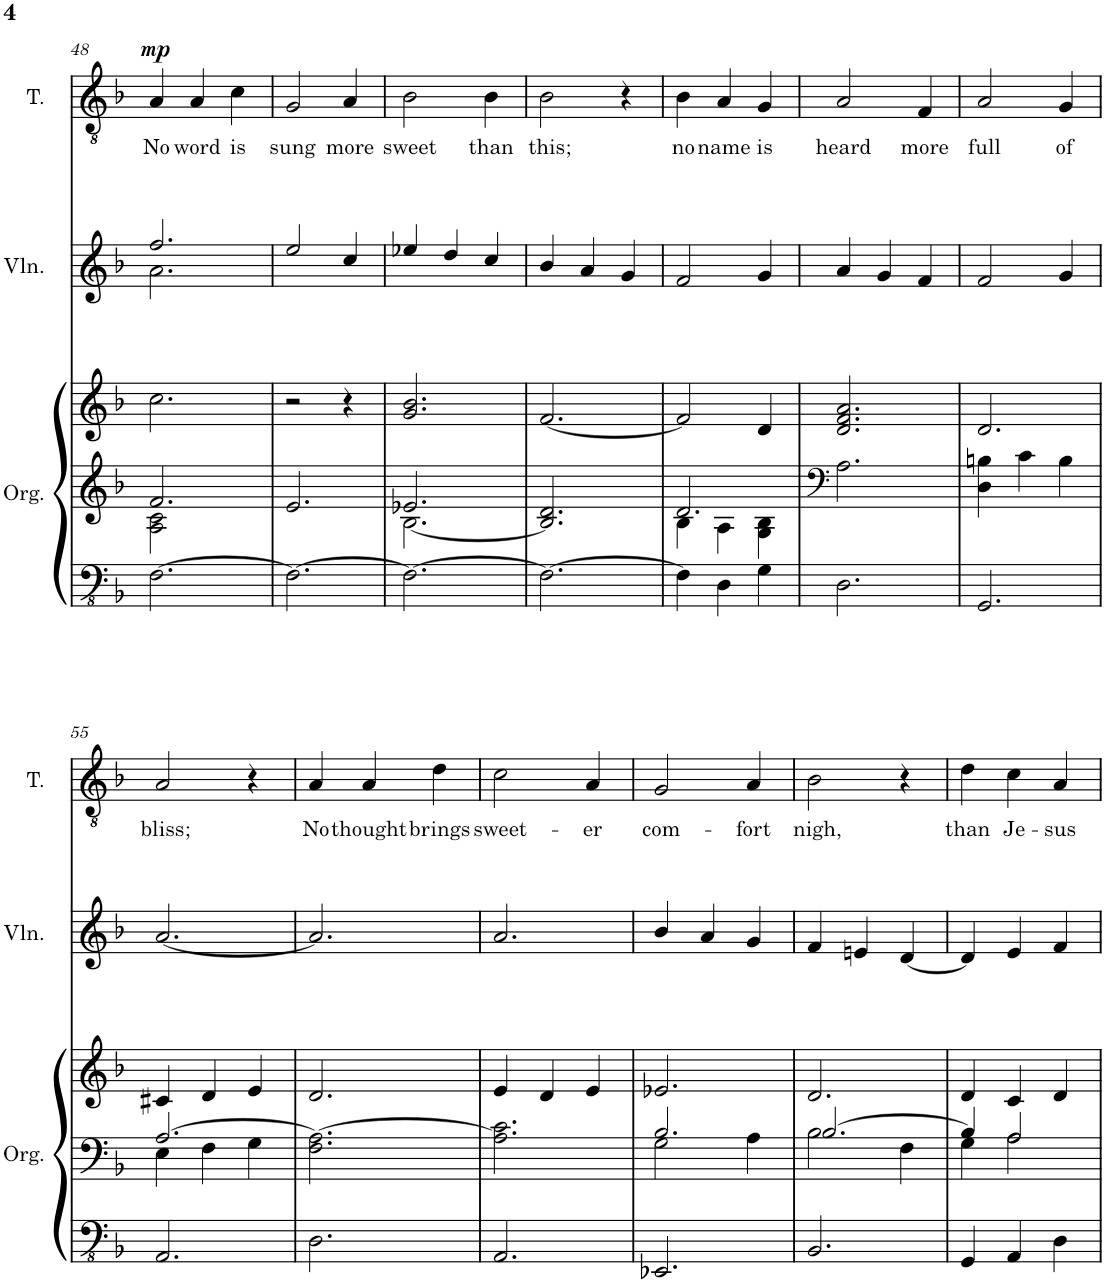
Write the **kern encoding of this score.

**kern	**kern	**kern	**kern	**kern	**text	**dynam	**kern	**kern
*part5	*part5	*part5	*part4	*part3	*part3	*part3	*part2	*part1
*staff7	*staff6	*staff5	*staff4	*staff3	*staff3	*staff3	*staff2	*staff1
*I"Organ	*	*	*I"Violin	*I"Tenor	*	*	*I"Soprano	*I"Descant
*I'Org.	*	*	*I'Vln.	*I'T.	*	*	*I'S.	*I'D
!!LO:PB:g=z
*clefFv4	*clefG2	*clefG2	*clefG2	*clefGv2	*	*	*clefG2	*clefG2
*k[b-]	*k[b-]	*k[b-]	*k[b-]	*k[b-]	*	*	*k[b-]	*k[b-]
*M3/4	*M3/4	*M3/4	*M3/4	*M3/4	*	*	*M3/4	*M3/4
=48	=48	=48	=48	=48	=48	=48	=48	=48
*	*^	*	*^	*	*	*	*	*
!	!	!	!	!	!	!	!LO:LY:b	!LO:DY:a	!	!
[2.FF\	2.f/	2A\ 2c\	2.cc\	2.ff/	2.a\	4A/	No	mp	2.r	2.r
!	!	!	!	!	!	!	!LO:LY:b	!	!	!
.	.	.	.	.	.	4A/	word	.	.	.
!	!	!	!	!	!	!	!LO:LY:b	!	!	!
.	.	4ryy	.	.	.	4c\	is	.	.	.
*	*	*	*	*v	*v	*	*	*	*	*
=49	=49	=49	=49	=49	=49	=49	=49	=49	=49
!	!	!	!	!	!	!LO:LY:b	!	!	!
*	*v	*v	*	*	*	*	*	*	*
2.FF\_	2.e/	2r	2ee/	2G/	sung	.	2.r	2.r
!	!	!	!	!	!LO:LY:b	!	!	!
.	.	4r	4cc/	4A/	more	.	.	.
=50	=50	=50	=50	=50	=50	=50	=50	=50
*	*^	*	*	*	*	*	*	*
!	!	!	!	!	!	!LO:LY:b	!	!	!
2.FF\_	2.e-X/	[2.B-\	2.g/ 2.b-/	4ee-X/	2B-\	sweet	.	2.r	2.r
.	.	.	.	4dd/	.	.	.	.	.
!	!	!	!	!	!	!LO:LY:b	!	!	!
.	.	.	.	4cc/	4B-\	than	.	.	.
*	*v	*v	*	*	*	*	*	*	*
=51	=51	=51	=51	=51	=51	=51	=51	=51
!	!	!	!	!	!LO:LY:b	!	!	!
2.FF\_	2.B-/] 2.d/	[2.f/	4b-/	2B-\	this;	.	2.r	2.r
.	.	.	4a/	.	.	.	.	.
.	.	.	4g/	4r	.	.	.	.
=52	=52	=52	=52	=52	=52	=52	=52	=52
*	*^	*	*	*	*	*	*	*
!	!	!	!	!	!	!LO:LY:b	!	!	!
4FF\]	2.d/	4B-\	2f/]	2f/	4B-\	no	.	2.r	2.r
!	!	!	!	!	!	!LO:LY:b	!	!	!
4DD\	.	4A\	.	.	4A/	name	.	.	.
!	!	!	!	!	!	!LO:LY:b	!	!	!
4GG\	.	4G\ 4B-\	4d/	4g/	4G/	is	.	.	.
*	*v	*v	*	*	*	*	*	*	*
=53	=53	=53	=53	=53	=53	=53	=53	=53
*	*clefF4	*	*	*	*	*	*	*
*	*^	*	*	*	*	*	*	*
!	!	!	!	!	!	!LO:LY:b	!	!	!
*	*v	*v	*	*	*	*	*	*	*
2.DD\	2.A\	2.d/ 2.f/ 2.a/	4a/	2A/	heard	.	2.r	2.r
.	.	.	4g/	.	.	.	.	.
!	!	!	!	!	!LO:LY:b	!	!	!
.	.	.	4f/	4F/	more	.	.	.
=54	=54	=54	=54	=54	=54	=54	=54	=54
!	!	!	!	!	!LO:LY:b	!	!	!
2.GGG/	4D\ 4Bn\	2.d/	2f/	2A/	full	.	2.r	2.r
.	4c\	.	.	.	.	.	.	.
!	!	!	!	!	!LO:LY:b	!	!	!
.	4B\	.	4g/	4G/	of	.	.	.
!!LO:LB:g=z
=55	=55	=55	=55	=55	=55	=55	=55	=55
*	*^	*	*	*	*	*	*	*
!	!	!	!	!	!	!LO:LY:b	!	!	!
2.AAA/	[2.A/	4E\	4c#X/	[2.a/	2A/	bliss;	.	2.r	2.r
.	.	4F\	4d/	.	.	.	.	.	.
.	.	4G\	4e/	.	4r	.	.	.	.
=56	=56	=56	=56	=56	=56	=56	=56	=56	=56
!	!	!	!	!	!	!LO:LY:b	!	!	!
*	*v	*v	*	*	*	*	*	*	*
2.DD\	2.F\ 2.A\_	2.d/	2.a/]	4A/	No	.	2.r	2.r
!	!	!	!	!	!LO:LY:b	!	!	!
.	.	.	.	4A/	thought	.	.	.
!	!	!	!	!	!LO:LY:b	!	!	!
.	.	.	.	4d\	brings	.	.	.
=57	=57	=57	=57	=57	=57	=57	=57	=57
!	!	!	!	!	!LO:LY:b	!	!	!
2.AAA/	2.A\] 2.c\	4e/	2.a/	2c\	sweet-	.	2.r	2.r
.	.	4d/	.	.	.	.	.	.
!	!	!	!	!	!LO:LY:b	!	!	!
.	.	4e/	.	4A/	-er	.	.	.
=58	=58	=58	=58	=58	=58	=58	=58	=58
*	*^	*	*	*	*	*	*	*
!	!	!	!	!	!	!LO:LY:b	!	!	!
2.EEE-X/	2.B-/	2G\	2.e-X/	4b-/	2G/	com-	.	2.r	2.r
.	.	.	.	4a/	.	.	.	.	.
!	!	!	!	!	!	!LO:LY:b	!	!	!
.	.	4A\	.	4g/	4A/	-fort	.	.	.
=59	=59	=59	=59	=59	=59	=59	=59	=59	=59
!	!	!	!	!	!	!LO:LY:b	!	!	!
2.BBB-/	[2.B-/	2B-\	2.d/	4f/	2B-\	nigh,	.	2.r	2.r
.	.	.	.	4en/	.	.	.	.	.
.	.	4F\	.	[4d/	4r	.	.	.	.
=60	=60	=60	=60	=60	=60	=60	=60	=60	=60
!	!	!	!	!	!	!LO:LY:b	!	!	!
4GGG/	4B-/]	4G\	4d/	4d/]	4d\	than	.	2.r	2.r
!	!	!	!	!	!	!LO:LY:b	!	!	!
4AAA/	2A/	2A\	4c/	4e/	4c\	Je-	.	.	.
!	!	!	!	!	!	!LO:LY:b	!	!	!
4DD\	.	.	4d/	4f/	4A/	-sus	.	.	.
*	*v	*v	*	*	*	*	*	*	*
=	=	=	=	=	=	=	=	=
*-	*-	*-	*-	*-	*-	*-	*-	*-
